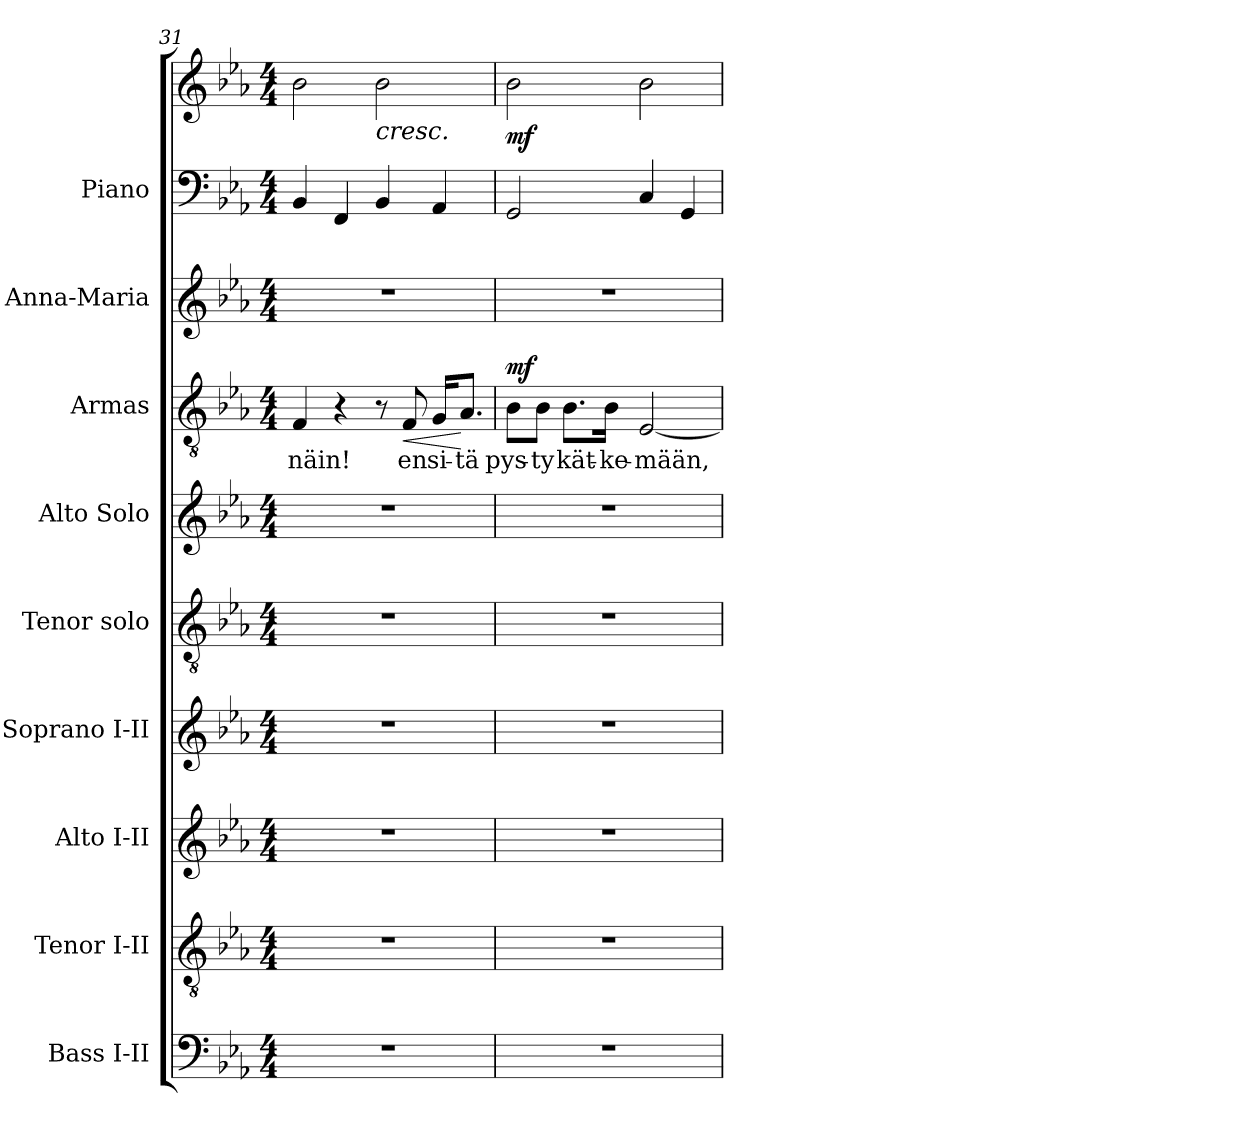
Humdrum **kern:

**kern	**kern	**kern	**kern	**kern	**kern	**kern	**text	**dynam	**kern	**kern	**kern	**dynam
*part9	*part8	*part7	*part6	*part5	*part4	*part3	*part3	*part3	*part2	*part1	*part1	*part1
*staff10	*staff9	*staff8	*staff7	*staff6	*staff5	*staff4	*staff4	*staff4	*staff3	*staff2	*staff1	*staff1/2
*I"Bass I-II	*I"Tenor I-II	*I"Alto I-II	*I"Soprano I-II	*I"Tenor solo	*I"Alto Solo	*I"Armas	*	*	*I"Anna-Maria	*I"Piano	*	*
*I'B.	*I'T.	*I'A.	*I'S.	*I'T. Solo	*I'A. Solo	*I'Armas	*	*	*I'A-M	*I'Pno.	*	*
*clefF4	*clefGv2	*clefG2	*clefG2	*clefGv2	*clefG2	*clefGv2	*	*	*clefG2	*clefF4	*clefG2	*
*	*ITrd7c12	*	*	*ITrd7c12	*	*ITrd7c12	*	*	*	*	*	*
*k[b-e-a-]	*k[b-e-a-]	*k[b-e-a-]	*k[b-e-a-]	*k[b-e-a-]	*k[b-e-a-]	*k[b-e-a-]	*	*	*k[b-e-a-]	*k[b-e-a-]	*k[b-e-a-]	*
*E-:	*E-:	*E-:	*E-:	*E-:	*E-:	*E-:	*	*	*E-:	*E-:	*E-:	*
*M4/4	*M4/4	*M4/4	*M4/4	*M4/4	*M4/4	*M4/4	*	*	*M4/4	*M4/4	*M4/4	*
=31	=31	=31	=31	=31	=31	=31	=31	=31	=31	=31	=31	=31
!	!	!	!	!	!	!	!LO:LY:b:color=#000000	!	!	!	!	!
1r	1r	1r	1r	1r	1r	4FFi/	näin!	.	1r	4BB-i/	2b-i\	.
.	.	.	.	.	.	4r	.	.	.	4FFi/	.	[
!	!	!	!	!	!	!	!	!	!	!	!	!LO:HP:b
.	.	.	.	.	.	8r	.	.	.	4BB-i/	2b-i\	<
!	!	!	!	!	!	!	!LO:LY:b:color=#000000	!LO:HP:b	!	!	!	!
.	.	.	.	.	.	8FFi/	en	<	.	.	.	.
!	!	!	!	!	!	!	!LO:LY:b:color=#000000	!	!	!	!	!
.	.	.	.	.	.	16GGi/KL	si-	.	.	4AA-i/	.	.
!	!	!	!	!	!	!	!LO:LY:b:color=#000000	!	!	!	!	!
.	.	.	.	.	.	8.AA-i/J	-tä	[	.	.	.	.
=32	=32	=32	=32	=32	=32	=32	=32	=32	=32	=32	=32	=32
!	!	!	!	!	!	!	!LO:LY:b:color=#000000	!	!	!	!	!
1r	1r	1r	1r	1r	1r	8BB-i\L	pys-	mf	1r	2GGi/	2b-i\	mf
!	!	!	!	!	!	!	!LO:LY:b:color=#000000	!	!	!	!	!
.	.	.	.	.	.	8BB-i\J	-ty	.	.	.	.	.
!	!	!	!	!	!	!	!LO:LY:b:color=#000000	!	!	!	!	!
.	.	.	.	.	.	8.BB-i\L	kät-	.	.	.	.	.
!	!	!	!	!	!	!	!LO:LY:b:color=#000000	!	!	!	!	!
.	.	.	.	.	.	16BB-i\Jk	-ke-	.	.	.	.	.
!	!	!	!	!	!	!	!LO:LY:b:color=#000000	!	!	!	!	!
.	.	.	.	.	.	[<2EE-i/	-mään,	.	.	4Ci/	2b-i\	.
.	.	.	.	.	.	.	.	.	.	4GGi/	.	.
=	=	=	=	=	=	=	=	=	=	=	=	=
*-	*-	*-	*-	*-	*-	*-	*-	*-	*-	*-	*-	*-
